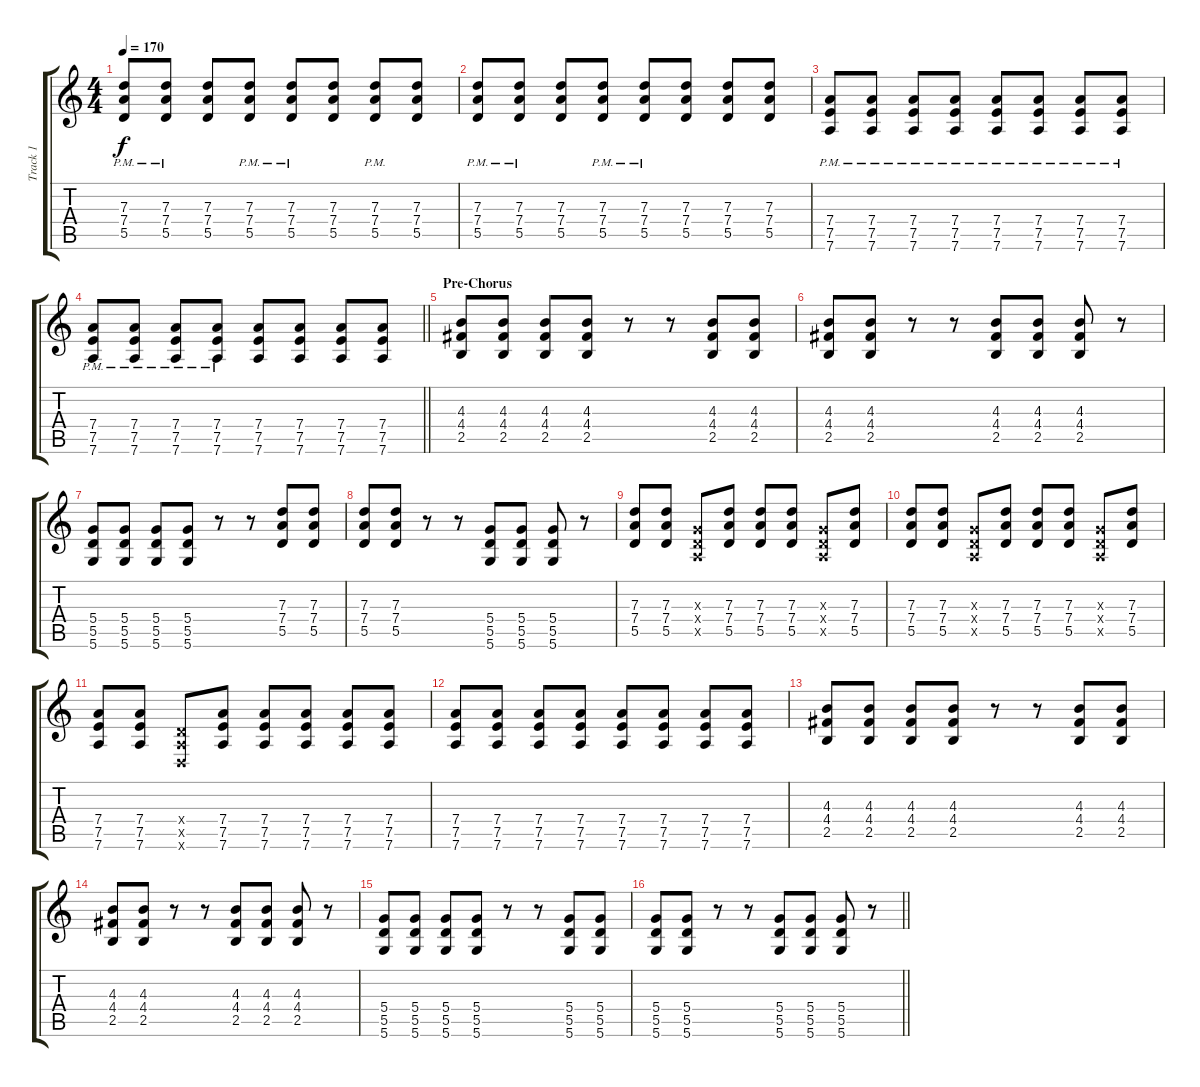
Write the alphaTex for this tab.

\track ("Track 1" "Track 1") {instrument distortionguitar}
\staff {score tabs}
\tuning (E4 B3 G3 D3 A2 D2) {hide}
\ts (4 4)
\tempo 170
\clef g2
\ks c
(7.3{pm} 7.4{pm} 5.5{pm}).8{dy f} (7.3{pm} 7.4{pm} 5.5{pm}).8 (7.3 7.4 5.5).8 (7.3{pm} 7.4{pm} 5.5{pm}).8 (7.3{pm} 7.4{pm} 5.5{pm}).8 (7.3 7.4 5.5).8 (7.3{pm} 7.4{pm} 5.5{pm}).8 (7.3 7.4 5.5).8 |
(7.3{pm} 7.4{pm} 5.5{pm}).8 (7.3{pm} 7.4{pm} 5.5{pm}).8 (7.3 7.4 5.5).8 (7.3{pm} 7.4{pm} 5.5{pm}).8 (7.3{pm} 7.4{pm} 5.5{pm}).8 (7.3 7.4 5.5).8 (7.3 7.4 5.5).8 (7.3 7.4 5.5).8 |
(7.4{pm} 7.5{pm} 7.6{pm}).8 (7.4{pm} 7.5{pm} 7.6{pm}).8 (7.4{pm} 7.5{pm} 7.6{pm}).8 (7.4{pm} 7.5{pm} 7.6{pm}).8 (7.4{pm} 7.5{pm} 7.6{pm}).8 (7.4{pm} 7.5{pm} 7.6{pm}).8 (7.4{pm} 7.5{pm} 7.6{pm}).8 (7.4{pm} 7.5{pm} 7.6{pm}).8 |
\barLineRight lightlight
(7.4{pm} 7.5{pm} 7.6{pm}).8 (7.4{pm} 7.5{pm} 7.6{pm}).8 (7.4{pm} 7.5{pm} 7.6{pm}).8 (7.4{pm} 7.5{pm} 7.6{pm}).8 (7.4 7.5 7.6).8 (7.4 7.5 7.6).8 (7.4 7.5 7.6).8 (7.4 7.5 7.6).8 |
\section ("" "Pre-Chorus")
(4.3 4.4 2.5).8{volume 14} (4.3 4.4 2.5).8 (4.3 4.4 2.5).8 (4.3 4.4 2.5).8 r.8 r.8 (4.3 4.4 2.5).8 (4.3 4.4 2.5).8 |
(4.3 4.4 2.5).8 (4.3 4.4 2.5).8 r.8 r.8 (4.3 4.4 2.5).8 (4.3 4.4 2.5).8 (4.3 4.4 2.5).8 r.8 |
(5.4 5.5 5.6).8 (5.4 5.5 5.6).8 (5.4 5.5 5.6).8 (5.4 5.5 5.6).8 r.8 r.8 (7.3 7.4 5.5).8 (7.3 7.4 5.5).8 |
(7.3 7.4 5.5).8 (7.3 7.4 5.5).8 r.8 r.8 (5.4 5.5 5.6).8 (5.4 5.5 5.6).8 (5.4 5.5 5.6).8 r.8 |
(7.3 7.4 5.5).8 (7.3 7.4 5.5).8 (0.3{x} 0.4{x} 0.5{x}).8 (7.3 7.4 5.5).8 (7.3 7.4 5.5).8 (7.3 7.4 5.5).8 (0.3{x} 0.4{x} 0.5{x}).8 (7.3 7.4 5.5).8 |
(7.3 7.4 5.5).8 (7.3 7.4 5.5).8 (0.3{x} 0.4{x} 0.5{x}).8 (7.3 7.4 5.5).8 (7.3 7.4 5.5).8 (7.3 7.4 5.5).8 (0.3{x} 0.4{x} 0.5{x}).8 (7.3 7.4 5.5).8 |
(7.4 7.5 7.6).8 (7.4 7.5 7.6).8 (0.4{x} 0.5{x} 0.6{x}).8 (7.4 7.5 7.6).8 (7.4 7.5 7.6).8 (7.4 7.5 7.6).8 (7.4 7.5 7.6).8 (7.4 7.5 7.6).8 |
(7.4 7.5 7.6).8 (7.4 7.5 7.6).8 (7.4 7.5 7.6).8 (7.4 7.5 7.6).8 (7.4 7.5 7.6).8 (7.4 7.5 7.6).8 (7.4 7.5 7.6).8 (7.4 7.5 7.6).8 |
(4.3 4.4 2.5).8 (4.3 4.4 2.5).8 (4.3 4.4 2.5).8 (4.3 4.4 2.5).8 r.8 r.8 (4.3 4.4 2.5).8 (4.3 4.4 2.5).8 |
(4.3 4.4 2.5).8 (4.3 4.4 2.5).8 r.8 r.8 (4.3 4.4 2.5).8 (4.3 4.4 2.5).8 (4.3 4.4 2.5).8 r.8 |
(5.4 5.5 5.6).8 (5.4 5.5 5.6).8 (5.4 5.5 5.6).8 (5.4 5.5 5.6).8 r.8 r.8 (5.4 5.5 5.6).8 (5.4 5.5 5.6).8 |
\barLineRight lightlight
(5.4 5.5 5.6).8 (5.4 5.5 5.6).8 r.8 r.8 (5.4 5.5 5.6).8 (5.4 5.5 5.6).8 (5.4 5.5 5.6).8 r.8
